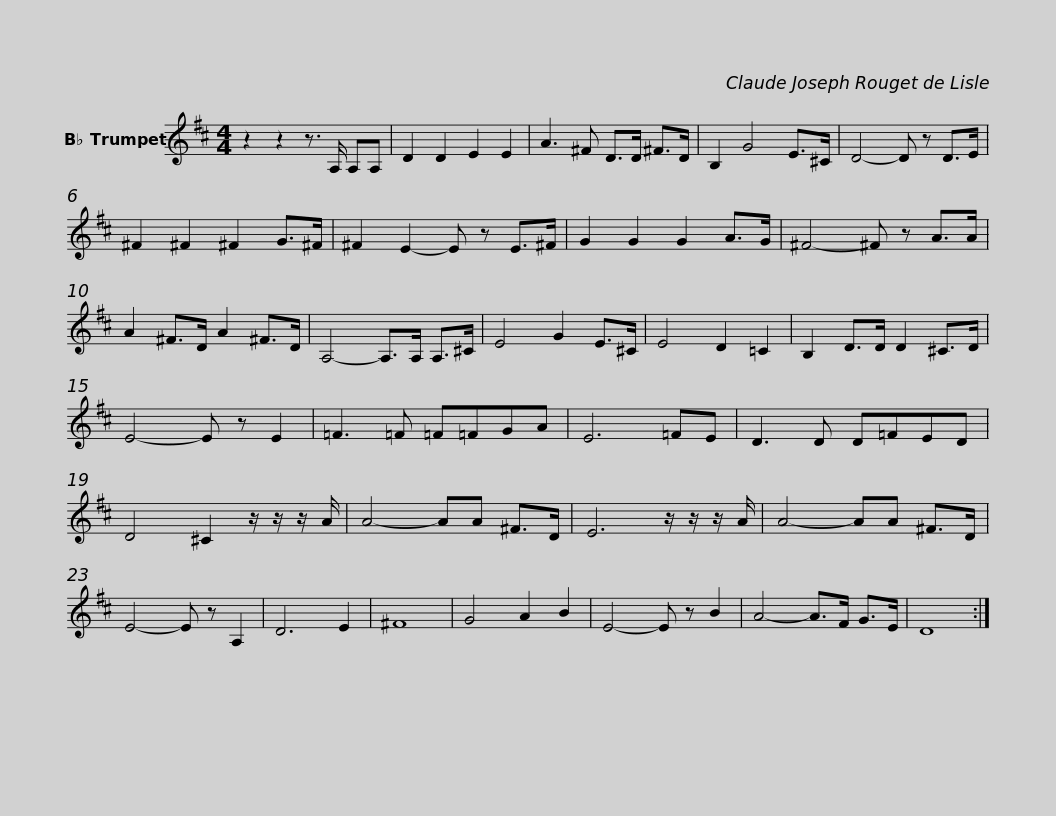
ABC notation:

X:1
L:1/8
M:4/4
I:linebreak $
K:none
V:1 treble transpose=-2
V:1
[K:D] z2 z2 z3/2 A,/ A,A, | D2 D2 E2 E2 | A3 ^F D>D ^F>D | B,2 G4 E>^C | D4- D z D>E |$ %5
 ^F2 ^F2 ^F2 G>^F | ^F2 E2- E z E>^F | G2 G2 G2 A>G | ^F4- ^F z A>A |$ A2 ^F>D A2 ^F>D | %10
 A,4- A,>A, A,>^C | E4 G2 E>^C | E4 D2 =C2 |$ B,2 D>D D2 ^C>D | E4- E z E2 | %15
 =F3 =F =F=FGA | E6 =FE | D3 D D=FED |$ D4 ^C2 z/ z/ z/ A/ | A4- AA ^F>D | %20
 E6 z/ z/ z/ A/ | A4- AA ^F>D | E4- E z A,2 |$ D6 E2 | ^F8 | %25
 G4 A2 B2 | E4- E z B2 | A4- A>F G>E | D8 :| %29
